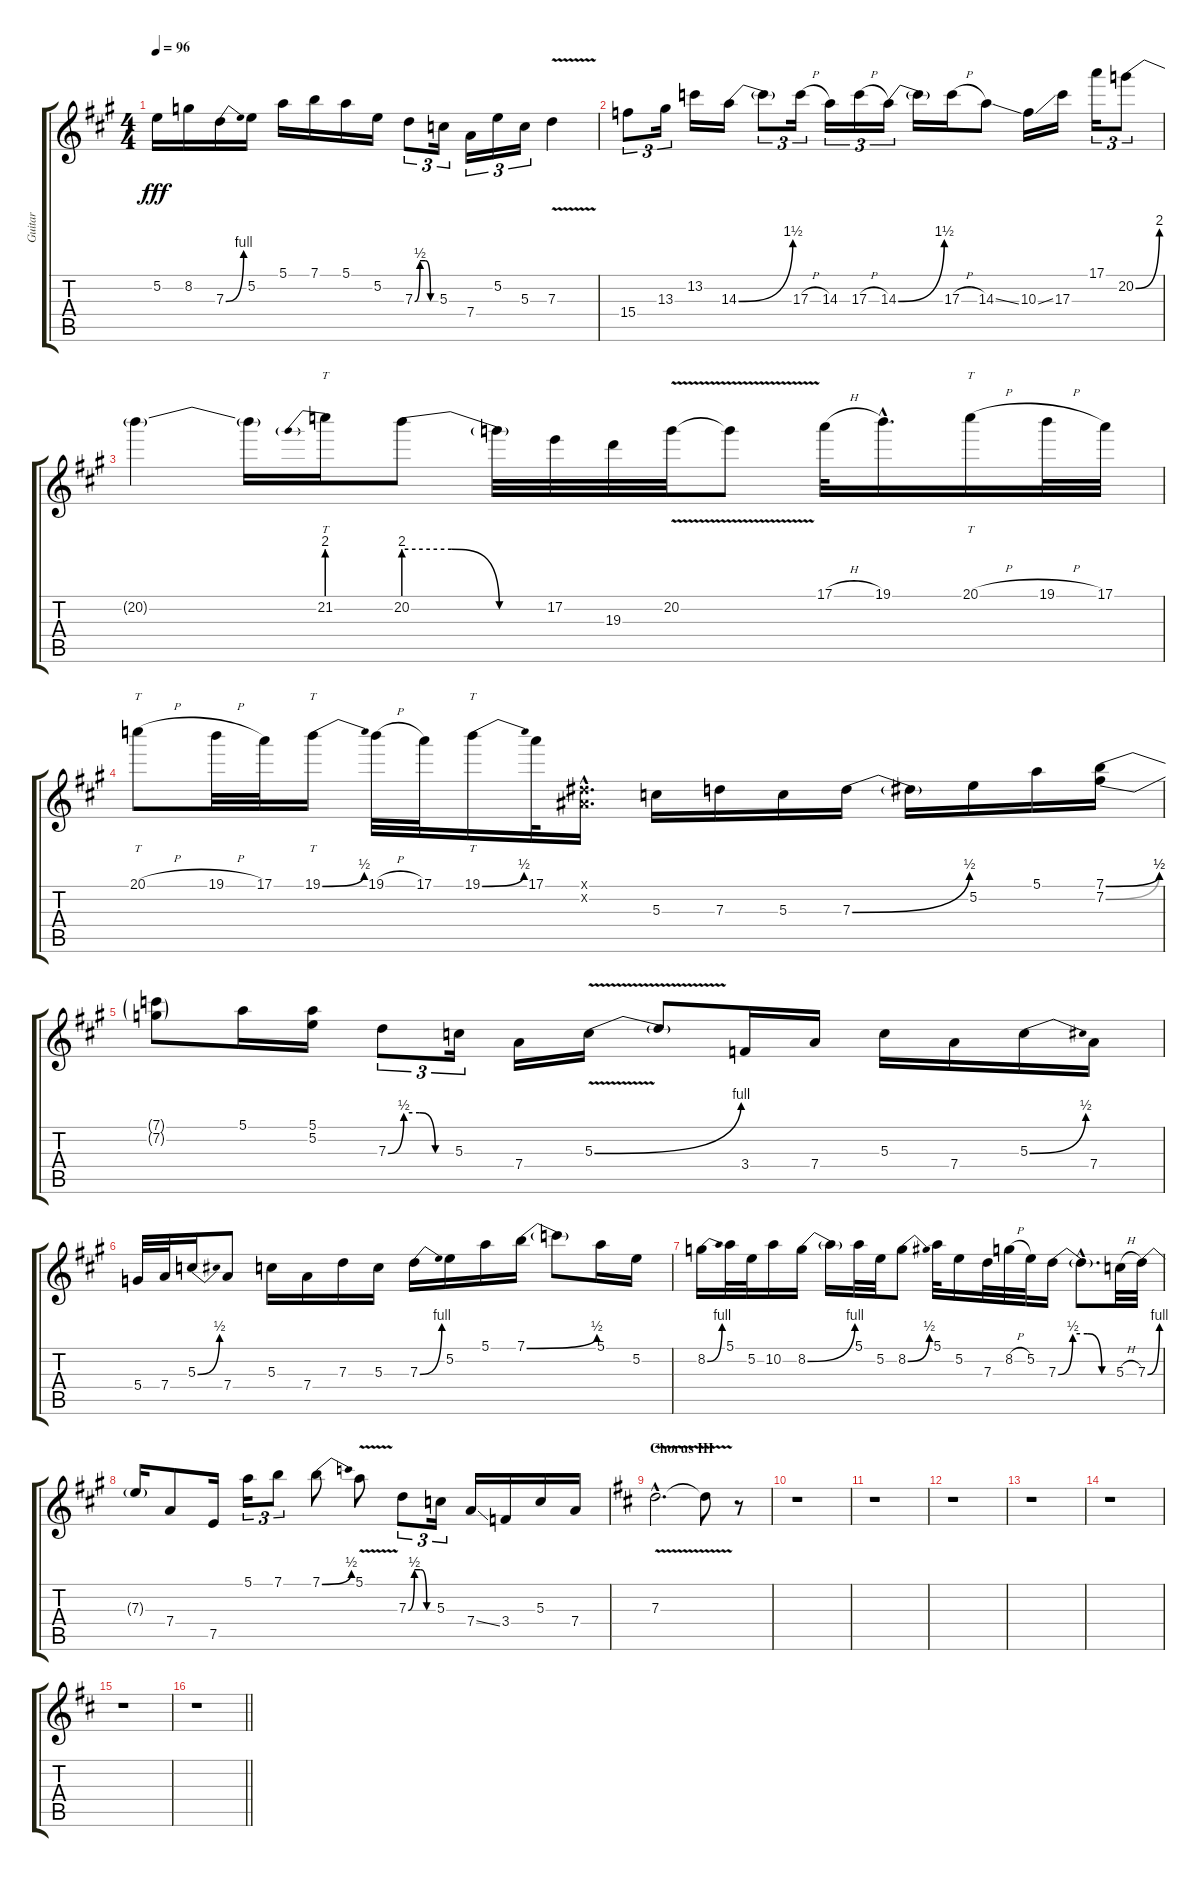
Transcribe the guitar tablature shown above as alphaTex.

\track ("Guitar" "Guitar") {instrument distortionguitar}
\staff {score tabs}
\tuning (E4 B3 G3 D3 A2 E2) {hide}
\ts (4 4)
\tempo 96
\clef g2
\ks a
5.2.16{dy fff} 8.2.16 7.3{be (bend 0 0 60 4)}.16 5.2.16 5.1.16 7.1.16 5.1.16 5.2.16 7.3{be (custom 0 0 15 2 30 2 45 0 60 0)}.8{tu (3 2)} 5.3.16{tu (3 2)} 7.4.16{tu (3 2)} 5.2.16{tu (3 2)} 5.3.16{tu (3 2)} 7.3{v}.4 |
15.4.8{tu (3 2)} 13.3.16{tu (3 2)} 13.2.16 14.3{be (bend 0 0 60 6)}.16 14.3{t}.8{tu (3 2)} 17.3{h}.16{tu (3 2)} 14.3.16{tu (3 2)} 17.3{h}.16{tu (3 2)} 14.3{be (bend 0 0 60 6)}.16{tu (3 2)} 14.3{t}.16 17.3{h}.16 14.3{ss}.8 10.3{ss}.16 17.3.16 17.1.16{tu (3 2)} 20.2{be (bend 0 0 60 8)}.8{tu (3 2)} |
20.2{t}.4 20.2{t}.16 21.2{be (prebend 0 8 60 8)}.16{tt} 20.2{be (custom 0 8 20 8 40 0 60 0)}.8 20.2{t}.32 17.2.32 19.3.32 20.2{v}.32 20.2{t}.8 17.1{h}.32 19.1{hac}.16{d} 20.1{h}.16{tt} 19.1{h}.32 17.1.32 |
20.1{h}.8{tt} 19.1{h}.32 17.1.32 19.1{be (bend 0 0 60 2)}.16{tt} 19.1{h}.32 17.1.32 19.1{be (bend 0 0 60 2)}.16{tt} 17.1.32 (-1.1{hac x} -1.2{hac x}).16{d} 5.3.16 7.3.16 5.3.16 7.3{be (bend 0 0 60 2)}.16 7.3{t}.16 5.2.16 5.1.16 (7.1{be (bend 0 0 60 2)} 7.2{be (bend 0 0 60 2)}).16 |
(7.1{t} 7.2{t}).8 5.1.16 (5.1 5.2).16 7.3{be (custom 0 0 15 2 30 2 45 0 60 0)}.8{tu (3 2)} 5.3.16{tu (3 2)} 7.4.16 5.3{be (bend 0 0 60 4) v}.16 5.3{t}.8 3.4.16 7.4.16 5.3.16 7.4.16 5.3{be (bend 0 0 60 2)}.16 7.4.16 |
5.4.32 7.4.32 5.3{be (bend 0 0 60 2)}.16 7.4.8 5.3.16 7.4.16 7.3.16 5.3.16 7.3{be (bend 0 0 60 4)}.16 5.2.16 5.1.16 7.1{be (bend 0 0 60 2)}.16 7.1{t}.8 5.1.16 5.2.16 |
8.2{be (bend 0 0 60 4)}.16 5.1.32 5.2.32 10.2.16 8.2{be (bend 0 0 60 4)}.16 8.2{t}.16 5.1.32 5.2.32 8.2{be (bend 0 0 60 2)}.8 5.1.32 5.2.16 7.3.32 8.2{h}.32 5.2.32 7.3{be (custom 0 0 15 2 30 2 45 0 60 0)}.16 7.3{hac t}.8{d} 5.3{h}.32 7.3{be (bend 0 0 60 4)}.32 |
7.3{t}.16 7.4.8 7.5.16 5.1.16{tu (3 2)} 7.1.8{tu (3 2)} 7.1{be (bend 0 0 60 2)}.8 5.1{v}.8 7.3{be (custom 0 0 15 2 30 2 45 0 60 0)}.8{tu (3 2)} 5.3.16{tu (3 2)} 7.4{ss}.16 3.4.16 5.3.16 7.4.16 |
\section ("" "Chorus III")
\ks d
7.3{v hac}.2{d} 7.3{t}.8 r.8 |
r.1 |
r.1 |
r.1 |
r.1 |
r.1 |
r.1 |
\barLineRight lightlight
r.1
